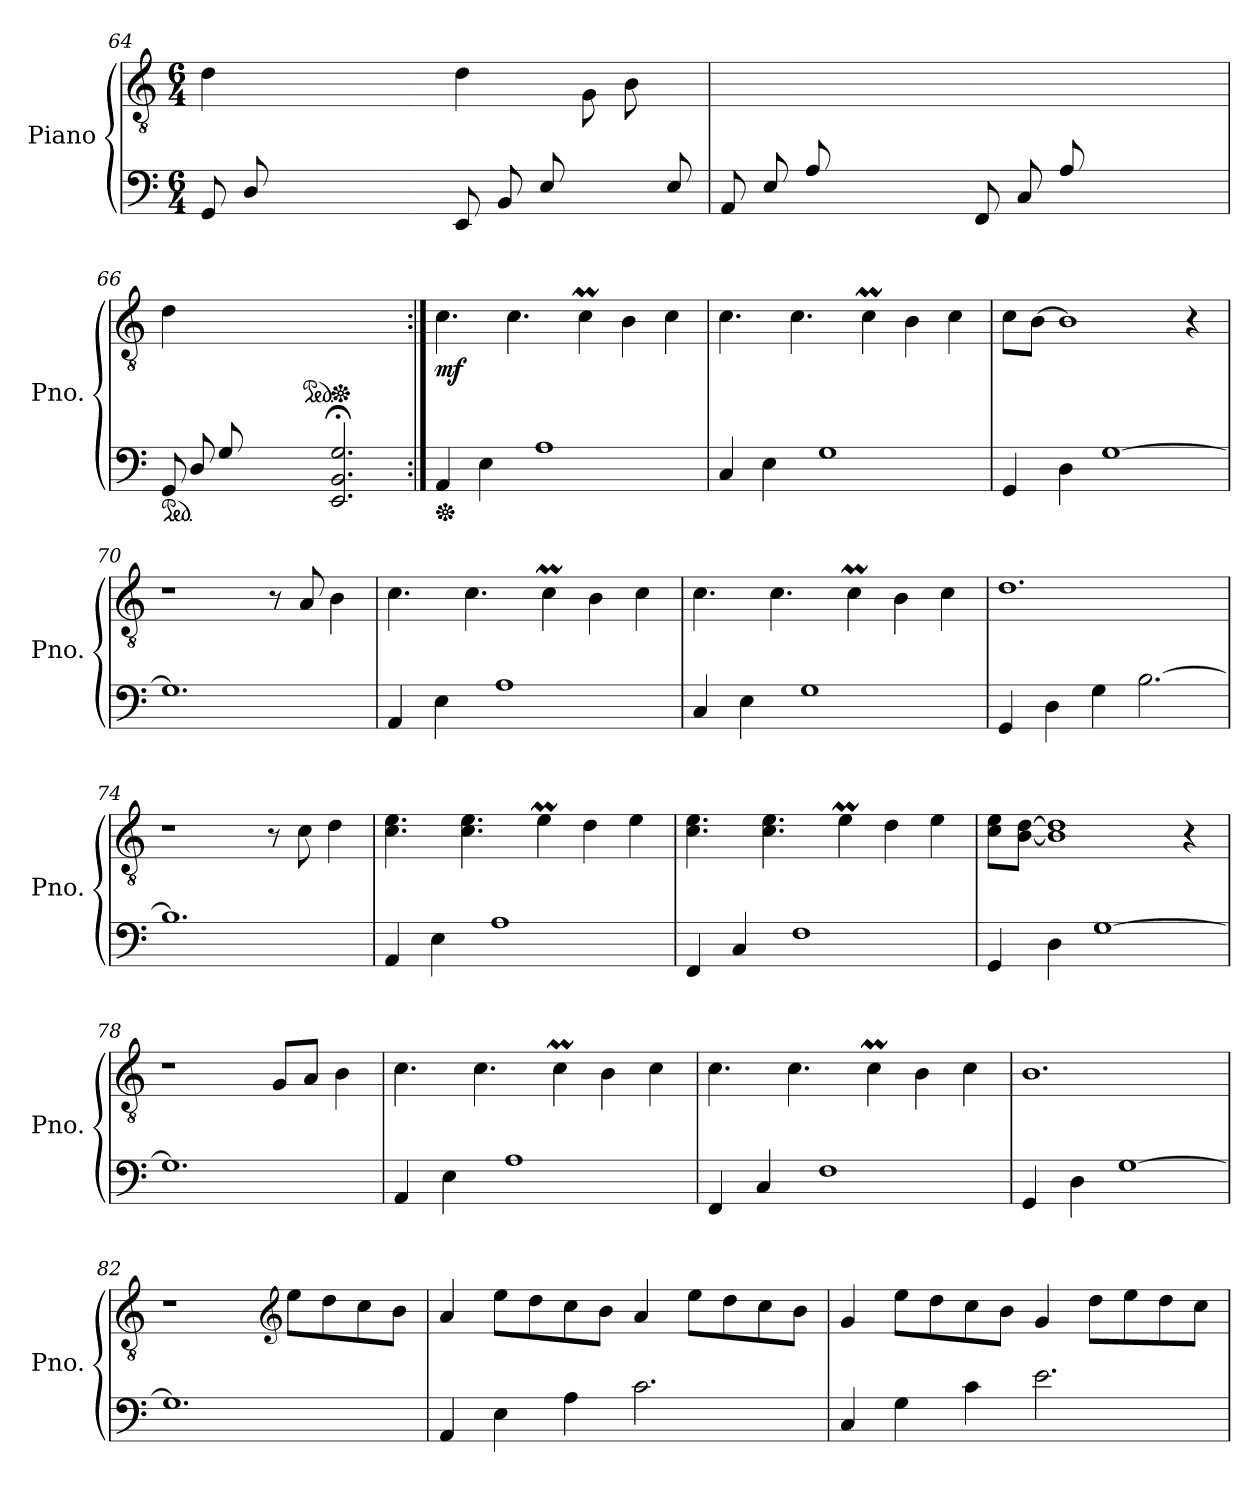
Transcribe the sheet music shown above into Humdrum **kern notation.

**kern	**kern	**dynam
*part1	*part1	*part1
*staff2	*staff1	*staff1/2
*I"Piano	*	*
*I'Pno.	*	*
*clefF4	*clefGv2	*
*k[]	*k[]	*
*M6/4	*M6/4	*
=64	=64	=64
*	*^	*
8GG/L	4d\	4ryy	.
8D/	.	.	.
2ryy	2ryy	8A\	.
.	.	8B\	.
.	.	8d\	.
.	.	8B\J	.
8EE/L	4d\	4.ryy	.
8BB/	.	.	.
8E/	2ryy	.	.
4ryy	.	8G\	.
.	.	8B\	.
8E/J	.	8ryy	.
=65	=65	=65	=65
8AA/L	1.ryy	4.ryy	.
8E/	.	.	.
8A/	.	.	.
4.ryy	.	8B\	.
.	.	8c\	.
.	.	8e\J	.
8FF/L	.	4.ryy	.
8C/	.	.	.
8A/	.	.	.
4.ryy	.	8B\	.
.	.	8c\	.
.	.	8g\J	.
=66	=66	=66	=66
*ped	*	*	*
8GG/L	4d\	4.ryy	.
8D/	.	.	.
8G/	2ryy	.	.
4.ryy	.	8B\	.
.	.	8d\	.
*	*ped	*	*
.	.	8B\J	.
*	*Xped	*	*
2.EE/;< 2.BB/;< 2.G/;<	2.ryy	2.ryy	.
*	*v	*v	*
!!LO:LB:g=z
=67:|!	=67:|!	=67:|!
*Xped	*	*
*	*MM170	*
*	*^	*
!	!	!	!LO:DY:b
*	*v	*v	*
4AA/	4.c\	mf
4E\	.	.
.	4.c\	.
1A	.	.
.	4cM\	.
.	4B\	.
.	4c\	.
=68	=68	=68
4C/	4.c\	.
4E\	.	.
.	4.c\	.
1G	.	.
.	4cM\	.
.	4B\	.
.	4c\	.
=69	=69	=69
4GG/	8c\L	.
.	[8B\J	.
4D\	1B]	.
[1G	.	.
.	4r	.
=70	=70	=70
1.G]	1r	.
.	8r	.
.	8A/	.
.	4B\	.
=71	=71	=71
4AA/	4.c\	.
4E\	.	.
.	4.c\	.
1A	.	.
.	4cM\	.
.	4B\	.
.	4c\	.
=72	=72	=72
4C/	4.c\	.
4E\	.	.
.	4.c\	.
1G	.	.
.	4cM\	.
.	4B\	.
.	4c\	.
=73	=73	=73
4GG/	1.d	.
4D\	.	.
4G\	.	.
[2.B\	.	.
=74	=74	=74
1.B]	1r	.
.	8r	.
.	8c\	.
.	4d\	.
!!LO:LB:g=z
=75	=75	=75
4AA/	4.c\ 4.e\	.
4E\	.	.
.	4.c\ 4.e\	.
1A	.	.
.	4em\	.
.	4d\	.
.	4e\	.
=76	=76	=76
4FF/	4.c\ 4.e\	.
4C/	.	.
.	4.c\ 4.e\	.
1F	.	.
.	4em\	.
.	4d\	.
.	4e\	.
=77	=77	=77
4GG/	8c\ 8e\L	.
.	[8B\ [8d\J	.
4D\	1B] 1d]	.
[1G	.	.
.	4r	.
=78	=78	=78
1.G]	1r	.
.	8G/L	.
.	8A/J	.
.	4B\	.
=79	=79	=79
4AA/	4.c\	.
4E\	.	.
.	4.c\	.
1A	.	.
.	4cM\	.
.	4B\	.
.	4c\	.
=80	=80	=80
4FF/	4.c\	.
4C/	.	.
.	4.c\	.
1F	.	.
.	4cM\	.
.	4B\	.
.	4c\	.
=81	=81	=81
4GG/	1.B	.
4D\	.	.
[1G	.	.
=82	=82	=82
1.G]	1r	.
*	*clefG2	*
.	8ee\L	.
.	8dd\	.
.	8cc\	.
.	8b\J	.
!!LO:LB:g=z
=83	=83	=83
4AA/	4a/	.
4E\	8ee\L	.
.	8dd\	.
4A\	8cc\	.
.	8b\J	.
2.c\	4a/	.
.	8ee\L	.
.	8dd\	.
.	8cc\	.
.	8b\J	.
=84	=84	=84
4C/	4g/	.
4G\	8ee\L	.
.	8dd\	.
4c\	8cc\	.
.	8b\J	.
2.e\	4g/	.
.	8dd\L	.
.	8ee\	.
.	8dd\	.
.	8cc\J	.
=	=	=
*-	*-	*-
